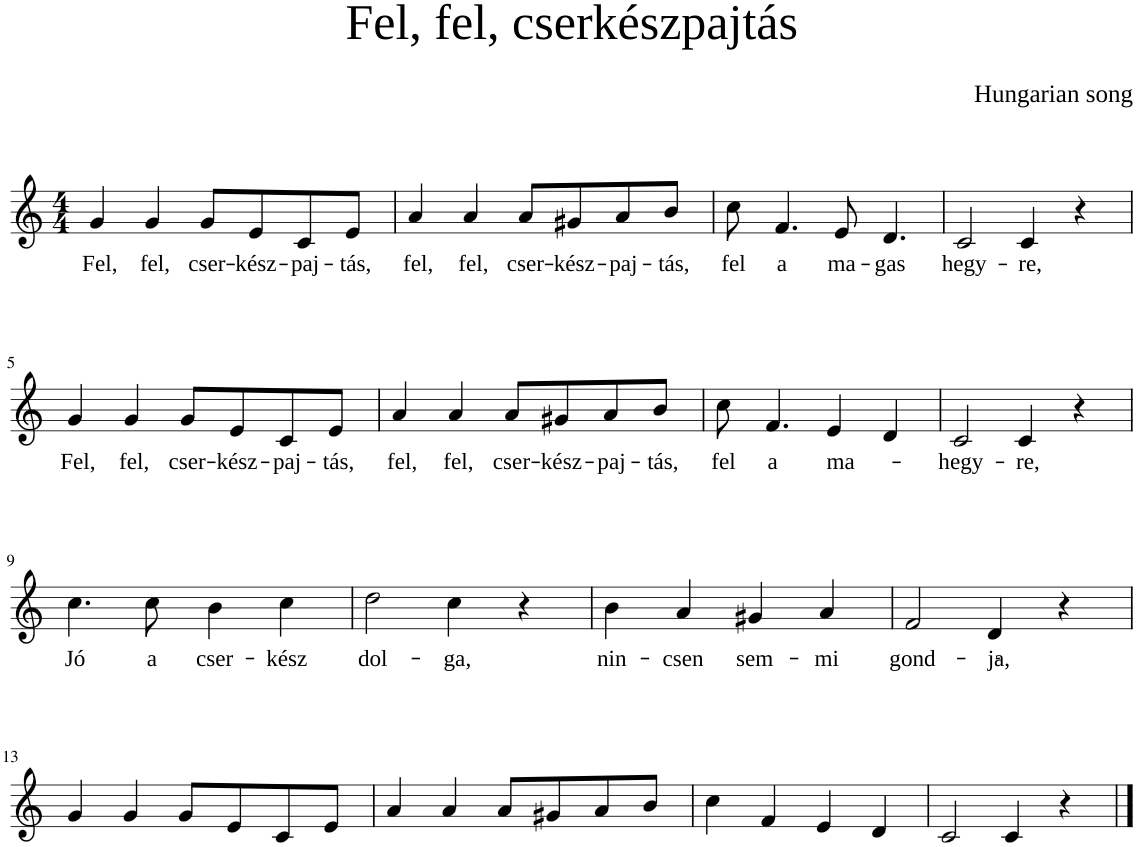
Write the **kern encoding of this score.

**kern	**text
*part1	*part1
*staff1	*staff1
*I"Choir	*
*I'Ch	*
*clefG2	*
*k[]	*
*M4/4	*
=1	=1
!	!LO:LY:b
4g/	Fel,
!	!LO:LY:b
4g/	fel,
!	!LO:LY:b
8g/L	cser-
!	!LO:LY:b
8e/	-kész-
!	!LO:LY:b
8c/	-paj-
!	!LO:LY:b
8e/J	-tás,
=2	=2
!	!LO:LY:b
4a/	fel,
!	!LO:LY:b
4a/	fel,
!	!LO:LY:b
8a/L	cser-
!	!LO:LY:b
8g#X/	-kész-
!	!LO:LY:b
8a/	-paj-
!	!LO:LY:b
8b/J	-tás,
=3	=3
!	!LO:LY:b
8cc\	fel
!	!LO:LY:b
4.f/	a
!	!LO:LY:b
8e/	ma-
!	!LO:LY:b
4.d/	-gas
=4	=4
!	!LO:LY:b
2c/	hegy-
!	!LO:LY:b
4c/	-re,
4r	.
!!LO:LB:g=z
=5	=5
!	!LO:LY:b
4g/	Fel,
!	!LO:LY:b
4g/	fel,
!	!LO:LY:b
8g/L	cser-
!	!LO:LY:b
8e/	-kész-
!	!LO:LY:b
8c/	-paj-
!	!LO:LY:b
8e/J	-tás,
=6	=6
!	!LO:LY:b
4a/	fel,
!	!LO:LY:b
4a/	fel,
!	!LO:LY:b
8a/L	cser-
!	!LO:LY:b
8g#X/	-kész-
!	!LO:LY:b
8a/	-paj-
!	!LO:LY:b
8b/J	-tás,
=7	=7
!	!LO:LY:b
8cc\	fel
!	!LO:LY:b
4.f/	a
!	!LO:LY:b
4e/	ma-
4d/	.
=8	=8
!	!LO:LY:b
2c/	hegy-
!	!LO:LY:b
4c/	-re,
4r	.
!!LO:LB:g=z
=9	=9
!	!LO:LY:b
4.cc\	Jó
!	!LO:LY:b
8cc\	a
!	!LO:LY:b
4b\	cser-
!	!LO:LY:b
4cc\	-kész
=10	=10
!	!LO:LY:b
2dd\	dol-
!	!LO:LY:b
4cc\	-ga,
4r	.
=11	=11
!	!LO:LY:b
4b\	nin-
!	!LO:LY:b
4a/	-csen
!	!LO:LY:b
4g#X/	sem-
!	!LO:LY:b
4a/	-mi
=12	=12
!	!LO:LY:b
2f/	gond-
!	!LO:LY:b
4d/	-ja,-
4r	.
!!LO:LB:g=z
=13	=13
4g/	.
4g/	.
8g/L	.
8e/	.
8c/	.
8e/J	.
=14	=14
4a/	.
4a/	.
8a/L	.
8g#X/	.
8a/	.
8b/J	.
=15	=15
4cc\	.
4f/	.
4e/	.
4d/	.
=16	=16
2c/	.
4c/	.
4r	.
==	==
*-	*-
